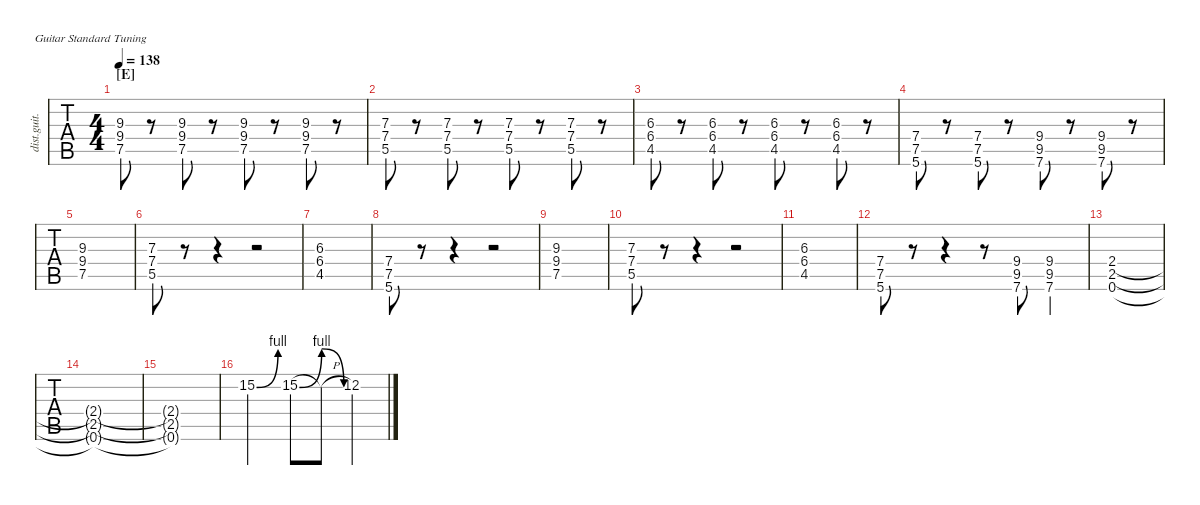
\defaultSystemsLayout 4
\hideDynamics
\bracketExtendMode nobrackets
\track ("Distortion Guitar" "dist.guit.") {defaultSystemsLayout 4 instrument distortionguitar}
\staff {tabs}
\tuning (E4 B3 G3 D3 A2 E2)
\ts (4 4)
\section ("E" "")
\tempo 138
\clef g2
\ks c
(7.5 9.4 9.3).8{dy mf} r.8 (9.3 9.4 7.5).8 r.8 (7.5 9.4 9.3).8 r.8 (9.3 9.4 7.5).8 r.8 |
(5.5 7.4 7.3).8 r.8 (5.5 7.4 7.3).8 r.8 (5.5 7.4 7.3).8 r.8 (5.5 7.4 7.3).8 r.8 |
(6.3{acc #} 6.4{acc #} 4.5{acc #}).8 r.8 (6.3{acc #} 6.4{acc #} 4.5{acc #}).8 r.8 (6.3{acc #} 6.4{acc #} 4.5{acc #}).8 r.8 (6.3{acc #} 6.4{acc #} 4.5{acc #}).8 r.8 |
(5.6 7.5 7.4).8 r.8 (5.6 7.5 7.4).8 r.8 (9.4 9.5{acc #} 7.6).8 r.8 (9.4 9.5{acc #} 7.6).8 r.8 |
(7.5 9.4 9.3).1 |
(7.3{st} 7.4{st} 5.5{st}).8 r.8 r.4 r.2 |
(6.3{acc #} 6.4{acc #} 4.5{acc #}).1 |
(7.4{st} 7.5{st} 5.6{st}).8 r.8 r.4 r.2 |
(7.5 9.4 9.3).1 |
(7.4{st} 5.5{st} 7.3{st}).8 r.8 r.4 r.2 |
(4.5{acc #} 6.4{acc #} 6.3{acc #}).1 |
(7.4 7.5 5.6).8 r.8 r.4 r.8 (9.4 9.5{acc #} 7.6).8 (7.6 9.5{acc #} 9.4).4 |
(0.6 2.5 2.4).1 |
(2.4{t} 2.5{t} 0.6{t}).1 |
(0.6{t} 2.5{t} 2.4{t}).1 |
15.2{be (bend 0 0 15 4)}.2 15.2{be (bendrelease 0 0 10.2 4 20.4 4 30 0)}.8 15.2{h t}.8 12.2.4
